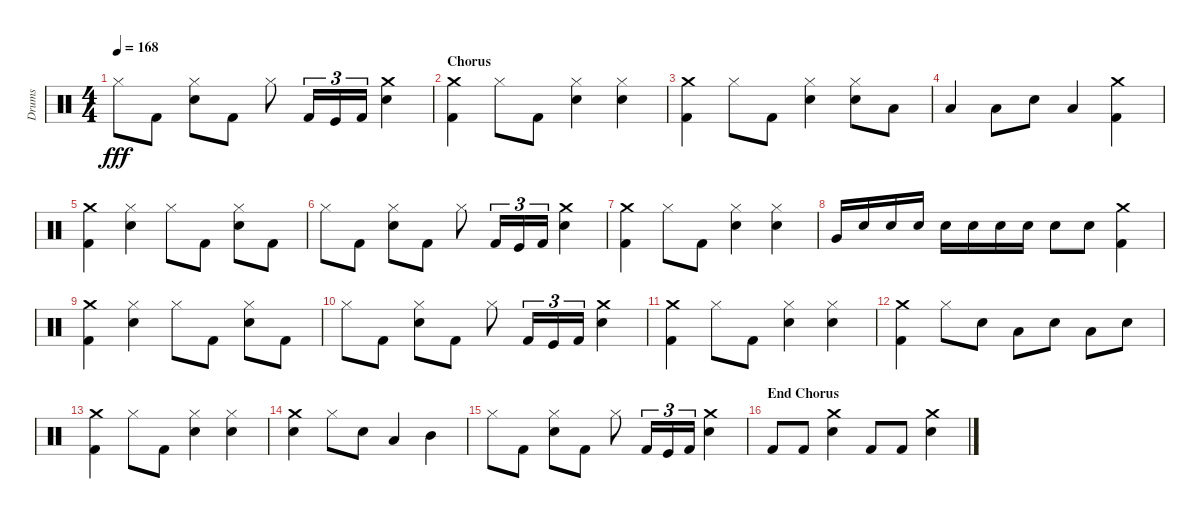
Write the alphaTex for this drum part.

\track ("Drums" "Drums") {instrument percussion}
\staff {score}
\articulation defaults
\ts (4 4)
\tempo 168
\clef neutral
\ks c "Hi-Hat (closed)".8{dy fff} "Kick (hit) 2".8
("Snare (hit) 2" "Hi-Hat (closed)").8 "Kick (hit) 2".8 "Hi-Hat (closed)".8 "Kick (hit) 2".16{tu (3 2)} "Kick (hit)".16{tu (3 2)} "Kick (hit) 2".16{tu (3 2)} ("Crash medium (hit)" "Snare (hit) 2").4 |
\section ("" "Chorus")
("Kick (hit) 2" "Crash medium (hit)").4 "Hi-Hat (closed)".8 "Kick (hit) 2".8 ("Snare (hit) 2" "Hi-Hat (closed)").4 ("Hi-Hat (closed)" "Snare (hit) 2").4 |
("Kick (hit) 2" "Crash medium (hit)").4 "Hi-Hat (closed)".8 "Kick (hit) 2".8 ("Snare (hit) 2" "Hi-Hat (closed)").4 ("Hi-Hat (closed)" "Snare (hit) 2").8 "Low Tom (hit)".8 |
"Low Tom (hit)".4 "Low Tom (hit)".8 "Snare (hit) 2".8 "Low Tom (hit)".4 ("Kick (hit) 2" "Crash medium (hit)").4 |
("Kick (hit) 2" "Crash medium (hit)").4 ("Hi-Hat (closed)" "Snare (hit) 2").4 "Hi-Hat (closed)".8 "Kick (hit) 2".8 ("Snare (hit) 2" "Hi-Hat (closed)").8 "Kick (hit) 2".8 |
"Hi-Hat (closed)".8 "Kick (hit) 2".8 ("Snare (hit) 2" "Hi-Hat (closed)").8 "Kick (hit) 2".8 "Hi-Hat (closed)".8 "Kick (hit) 2".16{tu (3 2)} "Kick (hit)".16{tu (3 2)} "Kick (hit) 2".16{tu (3 2)} ("Crash medium (hit)" "Snare (hit) 2").4 |
("Kick (hit) 2" "Crash medium (hit)").4 "Hi-Hat (closed)".8 "Kick (hit) 2".8 ("Snare (hit) 2" "Hi-Hat (closed)").4 ("Hi-Hat (closed)" "Snare (hit) 2").4 |
"Very Low Tom (hit)".16 "Snare (hit) 2".16 "Snare (hit) 2".16 "Snare (hit) 2".16 "Snare (hit) 2".16 "Snare (hit) 2".16 "Snare (hit) 2".16 "Snare (hit) 2".16 "Snare (hit) 2".8 "Snare (hit) 2".8 ("Crash medium (hit)" "Kick (hit) 2").4 |
("Kick (hit) 2" "Crash medium (hit)").4 ("Hi-Hat (closed)" "Snare (hit) 2").4 "Hi-Hat (closed)".8 "Kick (hit) 2".8 ("Snare (hit) 2" "Hi-Hat (closed)").8 "Kick (hit) 2".8 |
"Hi-Hat (closed)".8 "Kick (hit) 2".8 ("Snare (hit) 2" "Hi-Hat (closed)").8 "Kick (hit) 2".8 "Hi-Hat (closed)".8 "Kick (hit) 2".16{tu (3 2)} "Kick (hit)".16{tu (3 2)} "Kick (hit) 2".16{tu (3 2)} ("Crash medium (hit)" "Snare (hit) 2").4 |
("Kick (hit) 2" "Crash medium (hit)").4 "Hi-Hat (closed)".8 "Kick (hit) 2".8 ("Snare (hit) 2" "Hi-Hat (closed)").4 ("Hi-Hat (closed)" "Snare (hit) 2").4 |
("Kick (hit) 2" "Crash medium (hit)").4 "Hi-Hat (closed)".8 "Snare (hit) 2".8 "Low Tom (hit)".8 "Snare (hit) 2".8 "Low Tom (hit)".8 "Snare (hit) 2".8 |
("Kick (hit) 2" "Crash medium (hit)").4 "Hi-Hat (closed)".8 "Kick (hit) 2".8 ("Snare (hit) 2" "Hi-Hat (closed)").4 ("Hi-Hat (closed)" "Snare (hit) 2").4 |
("Snare (hit) 2" "Crash medium (hit)").4 "Hi-Hat (closed)".8 "Snare (hit) 2".8 "Low Tom (hit)".4 "Mid Tom (hit)".4 |
"Hi-Hat (closed)".8 "Kick (hit) 2".8 ("Snare (hit) 2" "Hi-Hat (closed)").8 "Kick (hit) 2".8 "Hi-Hat (closed)".8 "Kick (hit) 2".16{tu (3 2)} "Kick (hit)".16{tu (3 2)} "Kick (hit) 2".16{tu (3 2)} ("Crash medium (hit)" "Snare (hit) 2").4 |
\section ("" "End Chorus")
"Kick (hit) 2".8 "Kick (hit) 2".8 ("Snare (hit) 2" "Crash medium (hit)").4 "Kick (hit) 2".8 "Kick (hit) 2".8 ("Crash medium (hit)" "Snare (hit) 2").4
